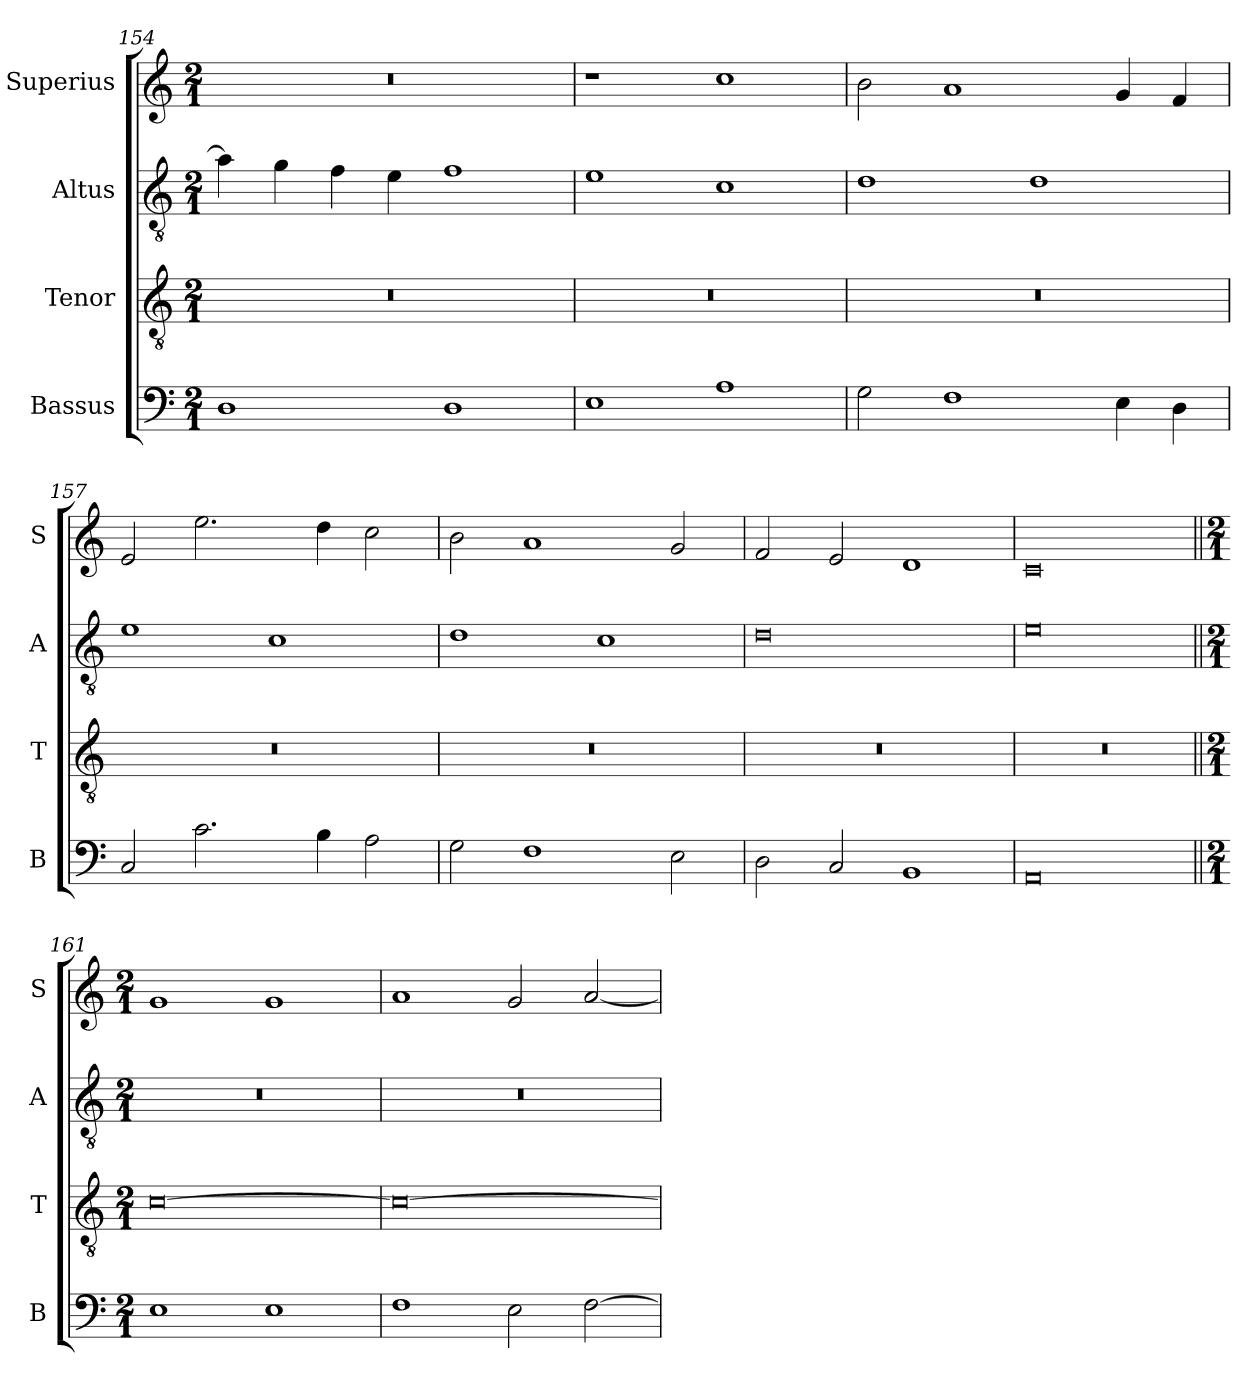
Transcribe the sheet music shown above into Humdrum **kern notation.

**kern	**kern	**kern	**kern
*part4	*part3	*part2	*part1
*staff4	*staff3	*staff2	*staff1
*I"Bassus	*I"Tenor	*I"Altus	*I"Superius
*I'B	*I'T	*I'A	*I'S
*clefF4	*clefGv2	*clefGv2	*clefG2
*k[]	*k[]	*k[]	*k[]
*M2/1	*M2/1	*M2/1	*M2/1
=154	=154	=154	=154
1D	0r	4a\]	0r
.	.	4g\	.
.	.	4f\	.
.	.	4e\	.
1D	.	1f	.
=155	=155	=155	=155
1E	0r	1e	1r
1A	.	1c	1cc
=156	=156	=156	=156
2G\	0r	1d	2b\
1F	.	.	1a
.	.	1d	.
4E\	.	.	4g/
4D\	.	.	4f/
=157	=157	=157	=157
2C/	0r	1e	2e/
2.c\	.	.	2.ee\
.	.	1c	.
4B\	.	.	4dd\
2A\	.	.	2cc\
=158	=158	=158	=158
2G\	0r	1d	2b\
1F	.	.	1a
.	.	1c	.
2E\	.	.	2g/
=159	=159	=159	=159
2D\	0r	0d	2f/
2C/	.	.	2e/
1BB	.	.	1d
=160	=160	=160	=160
0AA	0r	0e	0c
!!LO:LB:g=z
=161||	=161||	=161||	=161||
*M2/1	*M2/1	*M2/1	*M2/1
1E	[0c	0r	1g
1E	.	.	1g
=162	=162	=162	=162
1F	0c_	0r	1a
2E\	.	.	2g/
[2F\	.	.	[2a/
=	=	=	=
*-	*-	*-	*-
